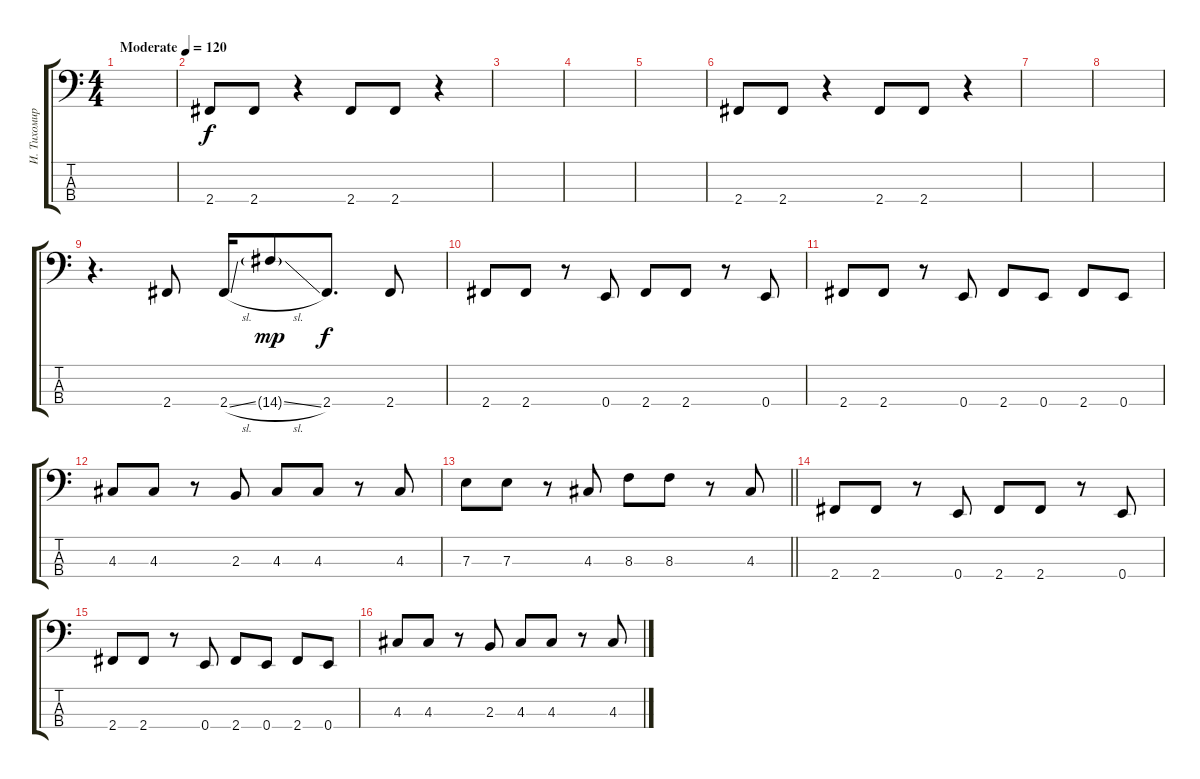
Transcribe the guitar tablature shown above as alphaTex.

\track ("И. Тихомиров" "И. Тихомир") {instrument electricbassfinger}
\staff {score tabs}
\tuning (G2 D2 A1 E1) {hide}
\ts (4 4)
\tempo (120 "Moderate")
\clef f4
\ks c
|
2.4.8 2.4.8 r.4 2.4.8 2.4.8 r.4 |
|
|
|
2.4.8 2.4.8 r.4 2.4.8 2.4.8 r.4 |
|
|
r.4{d} 2.4.8 2.4{sl}.16 14.4{sl g}.8{dy mp} 2.4.8{d dy f} 2.4.8 |
2.4.8 2.4.8 r.8 0.4.8 2.4.8 2.4.8 r.8 0.4.8 |
2.4.8 2.4.8 r.8 0.4.8 2.4.8 0.4.8 2.4.8 0.4.8 |
4.3.8 4.3.8 r.8 2.3.8 4.3.8 4.3.8 r.8 4.3.8 |
\barLineRight lightlight
7.3.8 7.3.8 r.8 4.3.8 8.3.8 8.3.8 r.8 4.3.8 |
2.4.8 2.4.8 r.8 0.4.8 2.4.8 2.4.8 r.8 0.4.8 |
2.4.8 2.4.8 r.8 0.4.8 2.4.8 0.4.8 2.4.8 0.4.8 |
4.3.8 4.3.8 r.8 2.3.8 4.3.8 4.3.8 r.8 4.3.8
